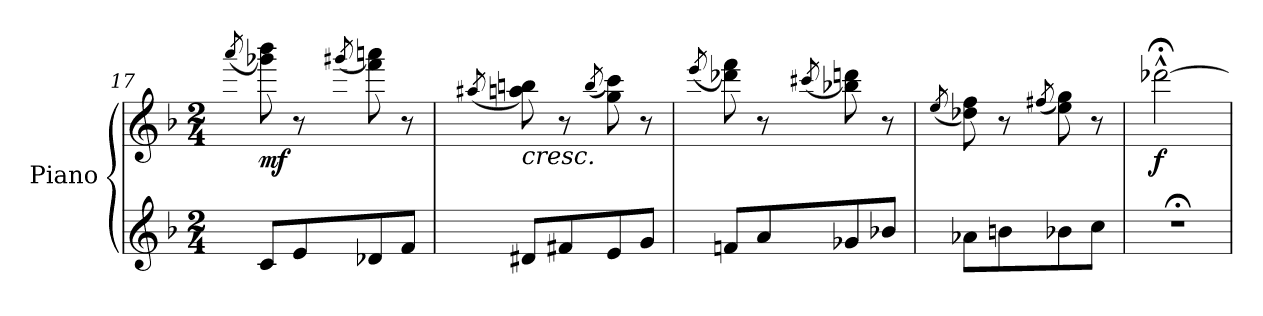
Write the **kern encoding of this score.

**kern	**kern	**dynam
*part1	*part1	*part1
*staff2	*staff1	*staff1/2
*I"Piano	*	*
*I'Pno.	*	*
*clefG2	*clefG2	*
*k[b-]	*k[b-]	*
*M2/4	*M2/4	*
=17	=17	=17
.	(>8qaaa/	.
!	!	!LO:DY:b
8c/L	8ggg-X\ 8bbb-\)	mf
8e/	8r	.
.	(>8qggg#X/	.
8d-X/	8fff\ 8aaan\)	.
8f/J	8r	.
!!LO:PB:g=z
=18	=18	=18
.	(>8qaa#X/	.
!	!LO:TX:b:i:t=cresc.	!
8d#X/L	8aan\ 8bbn\)	.
8f#X/	8r	.
.	(>8qbb/	.
8e/	8gg\ 8ccc\)	.
8g/J	8r	.
=19	=19	=19
.	(>8qeee/	.
8fn/L	8ddd-X\ 8fff\)	.
8a/	8r	.
.	(>8qccc#X/	.
8g-X/	8bb-X\ 8dddn\)	.
8b-X/J	8r	.
=20	=20	=20
.	(>8qee/	.
8a-X\L	8dd-X\ 8ff\)	.
8bn\	8r	.
.	(>8qff#X/	.
(>8b-X\	8ee\ 8gg\)	.
8cc\J	8r	.
=21	=21	=21
!	!	!LO:DY:b
2r;<	[2ddd-X;<^^\)	f
=	=	=
*-	*-	*-
